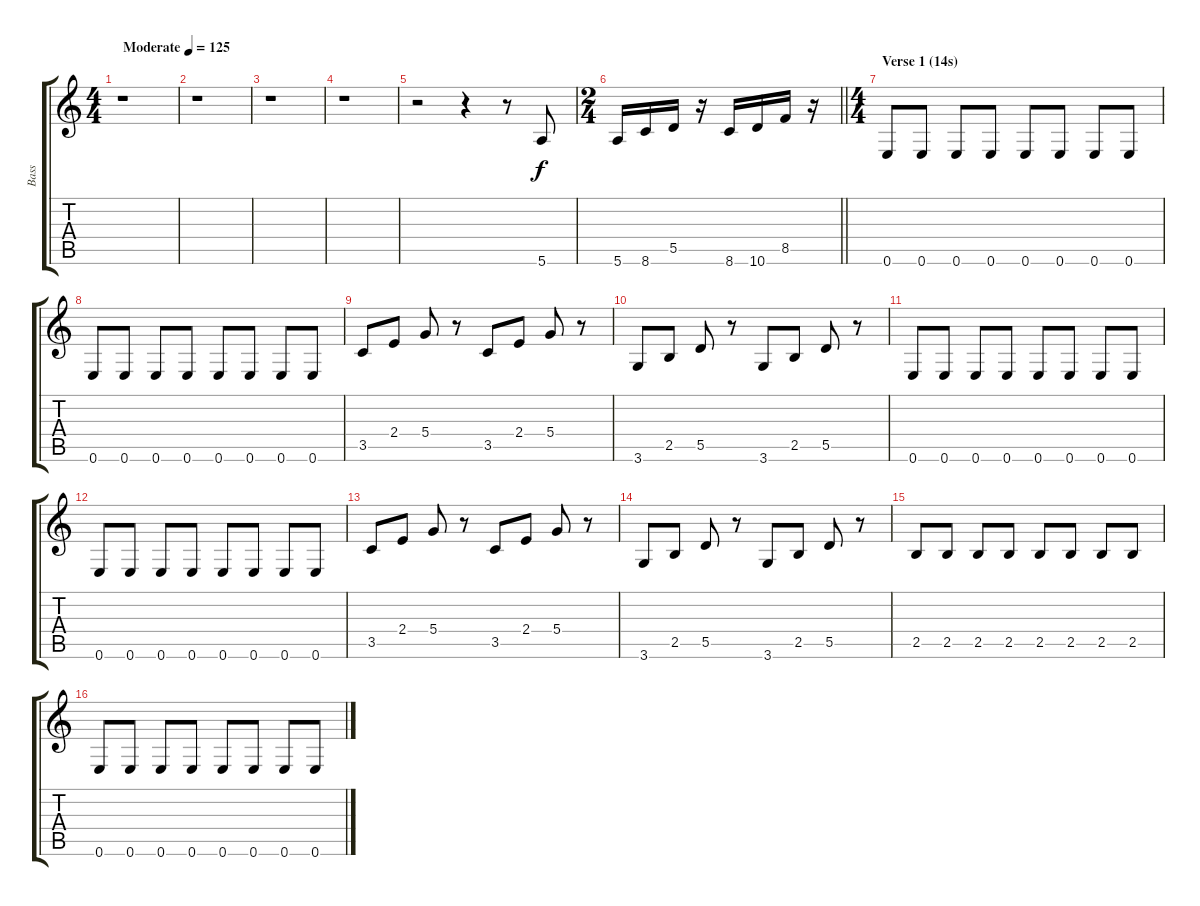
\track ("Bass" "Bass") {instrument electricbasspick}
\staff {score tabs}
\tuning (E4 B3 G3 D3 A2 E2) {hide}
\ts (4 4)
\tempo (125 "Moderate")
\clef g2
\ks c
r.1{dy f instrument electricbasspick} |
r.1 |
r.1 |
r.1 |
r.2 r.4 r.8 5.6.8 |
\ts (2 4)
\barLineRight lightlight
5.6.16 8.6.16 5.5.16 r.16 8.6.16 10.6.16 8.5.16 r.16 |
\ts (4 4)
\section ("" "Verse 1 (14s)")
0.6.8 0.6.8 0.6.8 0.6.8 0.6.8 0.6.8 0.6.8 0.6.8 |
0.6.8 0.6.8 0.6.8 0.6.8 0.6.8 0.6.8 0.6.8 0.6.8 |
3.5.8 2.4.8 5.4.8 r.8 3.5.8 2.4.8 5.4.8 r.8 |
3.6.8 2.5.8 5.5.8 r.8 3.6.8 2.5.8 5.5.8 r.8 |
0.6.8 0.6.8 0.6.8 0.6.8 0.6.8 0.6.8 0.6.8 0.6.8 |
0.6.8 0.6.8 0.6.8 0.6.8 0.6.8 0.6.8 0.6.8 0.6.8 |
3.5.8 2.4.8 5.4.8 r.8 3.5.8 2.4.8 5.4.8 r.8 |
3.6.8 2.5.8 5.5.8 r.8 3.6.8 2.5.8 5.5.8 r.8 |
2.5.8 2.5.8 2.5.8 2.5.8 2.5.8 2.5.8 2.5.8 2.5.8 |
0.6.8 0.6.8 0.6.8 0.6.8 0.6.8 0.6.8 0.6.8 0.6.8
